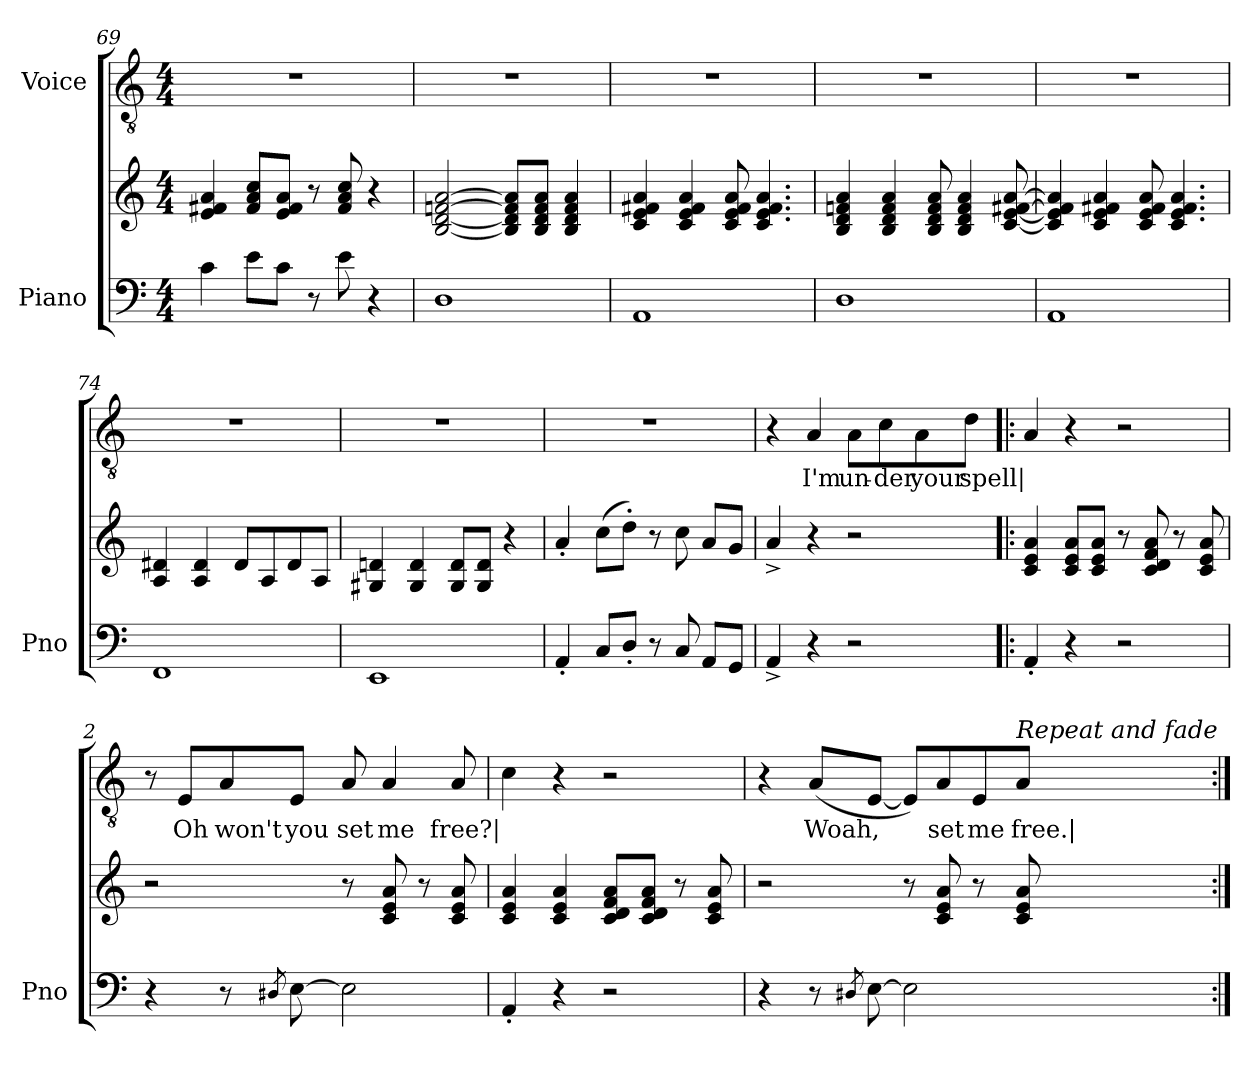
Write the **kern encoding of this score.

**kern	**kern	**kern	**text
*part2	*part2	*part1	*part1
*staff3	*staff2	*staff1	*staff1
*I"Piano	*	*I"Voice	*
*I'Pno	*	*	*
*clefF4	*clefG2	*clefGv2	*
*k[]	*k[]	*k[]	*
*M4/4	*M4/4	*M4/4	*
=69	=69	=69	=69
4c\	4e/ 4f#X/ 4a/	1r	.
8e\L	8f#/ 8a/ 8cc/L	.	.
8c\J	8e/ 8f#/ 8a/J	.	.
8r	8r	.	.
8e\	8f#/ 8a/ 8cc/	.	.
4r	4r	.	.
!!LO:LB:g=z
=70	=70	=70	=70
1D	[2B/ [2d/ [2fn/ [2a/	1r	.
.	8B/] 8d/] 8f/] 8a/]L	.	.
.	8B/ 8d/ 8f/ 8a/J	.	.
.	4B/ 4d/ 4f/ 4a/	.	.
=71	=71	=71	=71
1AA	4c/ 4e/ 4f#X/ 4a/	1r	.
.	4c/ 4e/ 4f#/ 4a/	.	.
.	8c/ 8e/ 8f#/ 8a/	.	.
.	4.c/ 4.e/ 4.f#/ 4.a/	.	.
=72	=72	=72	=72
1D	4B/ 4d/ 4fn/ 4a/	1r	.
.	4B/ 4d/ 4f/ 4a/	.	.
.	8B/ 8d/ 8f/ 8a/	.	.
.	4B/ 4d/ 4f/ 4a/	.	.
.	[8c/ [8e/ [8f#X/ [8a/	.	.
=73	=73	=73	=73
1AA	4c/] 4e/] 4f#/] 4a/]	1r	.
.	4c/ 4e/ 4f#X/ 4a/	.	.
.	8c/ 8e/ 8f#/ 8a/	.	.
.	4.c/ 4.e/ 4.f#/ 4.a/	.	.
!!LO:LB:g=z
=74	=74	=74	=74
1FF	4A/ 4d#X/	1r	.
.	4A/ 4d#/	.	.
.	8d#/L	.	.
.	8A/	.	.
.	8d#/	.	.
.	8A/J	.	.
=75	=75	=75	=75
1EE	4G#X/ 4dn/	1r	.
.	4G#/ 4d/	.	.
.	8G#/ 8d/L	.	.
.	8G#/ 8d/J	.	.
.	4r	.	.
=76	=76	=76	=76
4AA'/	4a'/	1r	.
8C/L	(>8cc\L	.	.
8D'/J	8dd'\J)	.	.
8r	8r	.	.
8C/	8cc\	.	.
8AA/L	8a/L	.	.
8GG/J	8g/J	.	.
=77	=77	=77	=77
4AA^/	4a^/	4r	.
!	!	!	!LO:LY:b
4r	4r	4A/	I'm
!	!	!	!LO:LY:b
2r	2r	8A\L	un-
!	!	!	!LO:LY:b
.	.	8c\	-der
!	!	!	!LO:LY:b
.	.	8A\	your
!	!	!	!LO:LY:b
.	.	8d\J	spell|
!!LO:LB:g=z
=1!|:	=1!|:	=1!|:	=1!|:
4AA'/	4c/ 4e/ 4a/	4A/	.
4r	8c/ 8e/ 8a/L	4r	.
.	8c/ 8e/ 8a/J	.	.
2r	8r	2r	.
.	8c/ 8d/ 8f/ 8a/	.	.
.	8r	.	.
.	8c/ 8e/ 8a/	.	.
=2	=2	=2	=2
4r	2r	8r	.
!	!	!	!LO:LY:b
.	.	8E/L	Oh
!	!	!	!LO:LY:b
8r	.	8A/	won't
8qD#X/	.	.	.
!	!	!	!LO:LY:b
[8E\	.	8E/J	you
!	!	!	!LO:LY:b
2E\]	8r	8A/	set
!	!	!	!LO:LY:b
.	8c/ 8e/ 8a/	4A/	me
.	8r	.	.
!	!	!	!LO:LY:b
.	8c/ 8e/ 8a/	8A/	free?|
=3	=3	=3	=3
4AA'/	4c/ 4e/ 4a/	4c\	.
4r	4c/ 4e/ 4a/	4r	.
2r	8c/ 8d/ 8f/ 8a/L	2r	.
.	8c/ 8d/ 8f/ 8a/J	.	.
.	8r	.	.
.	8c/ 8e/ 8a/	.	.
=4	=4	=4	=4
4r	2r	4r	.
!	!	!	!LO:LY:b
8r	.	(<8A/L	Woah,
8qD#X/	.	.	.
[8E\	.	[8E/J	.
2E\]	8r	8E/L])	.
!	!	!	!LO:LY:b
.	8c/ 8e/ 8a/	8A/	set
!	!	!	!LO:LY:b
.	8r	8E/	me
!	!	!LO:TX:a:i:t=Repeat and fade	!
!	!	!	!LO:LY:b
.	8c/ 8e/ 8a/	8A/J	free.|
=:|!	=:|!	=:|!	=:|!
*-	*-	*-	*-
